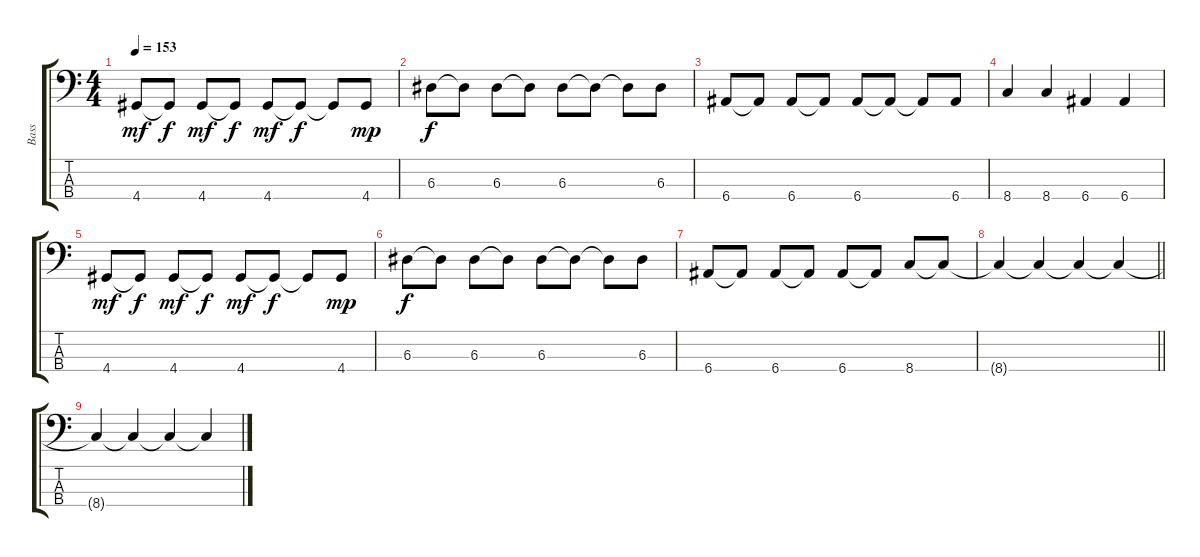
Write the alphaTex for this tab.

\track ("Bass" "Bass") {instrument fretlessbass}
\staff {score tabs}
\tuning (G2 D2 A1 E1) {hide}
\ts (4 4)
\tempo 153
\clef f4
\ks c
4.4.8{dy mf} 4.4{t}.8{dy f} 4.4.8{dy mf} 4.4{t}.8{dy f} 4.4.8{dy mf} 4.4{t}.8{dy f} 4.4{t}.8 4.4.8{dy mp} |
6.3.8{dy f} 6.3{t}.8 6.3.8 6.3{t}.8 6.3.8 6.3{t}.8 6.3{t}.8 6.3.8 |
6.4.8 6.4{t}.8 6.4.8 6.4{t}.8 6.4.8 6.4{t}.8 6.4{t}.8 6.4.8 |
8.4.4 8.4.4 6.4.4 6.4.4 |
4.4.8{dy mf} 4.4{t}.8{dy f} 4.4.8{dy mf} 4.4{t}.8{dy f} 4.4.8{dy mf} 4.4{t}.8{dy f} 4.4{t}.8 4.4.8{dy mp} |
6.3.8{dy f} 6.3{t}.8 6.3.8 6.3{t}.8 6.3.8 6.3{t}.8 6.3{t}.8 6.3.8 |
6.4.8 6.4{t}.8 6.4.8 6.4{t}.8 6.4.8 6.4{t}.8 8.4.8 8.4{t}.8 |
\barLineRight lightlight
8.4{t}.4 8.4{t}.4 8.4{t}.4 8.4{t}.4 |
8.4{t}.4 8.4{t}.4 8.4{t}.4 8.4{t}.4
